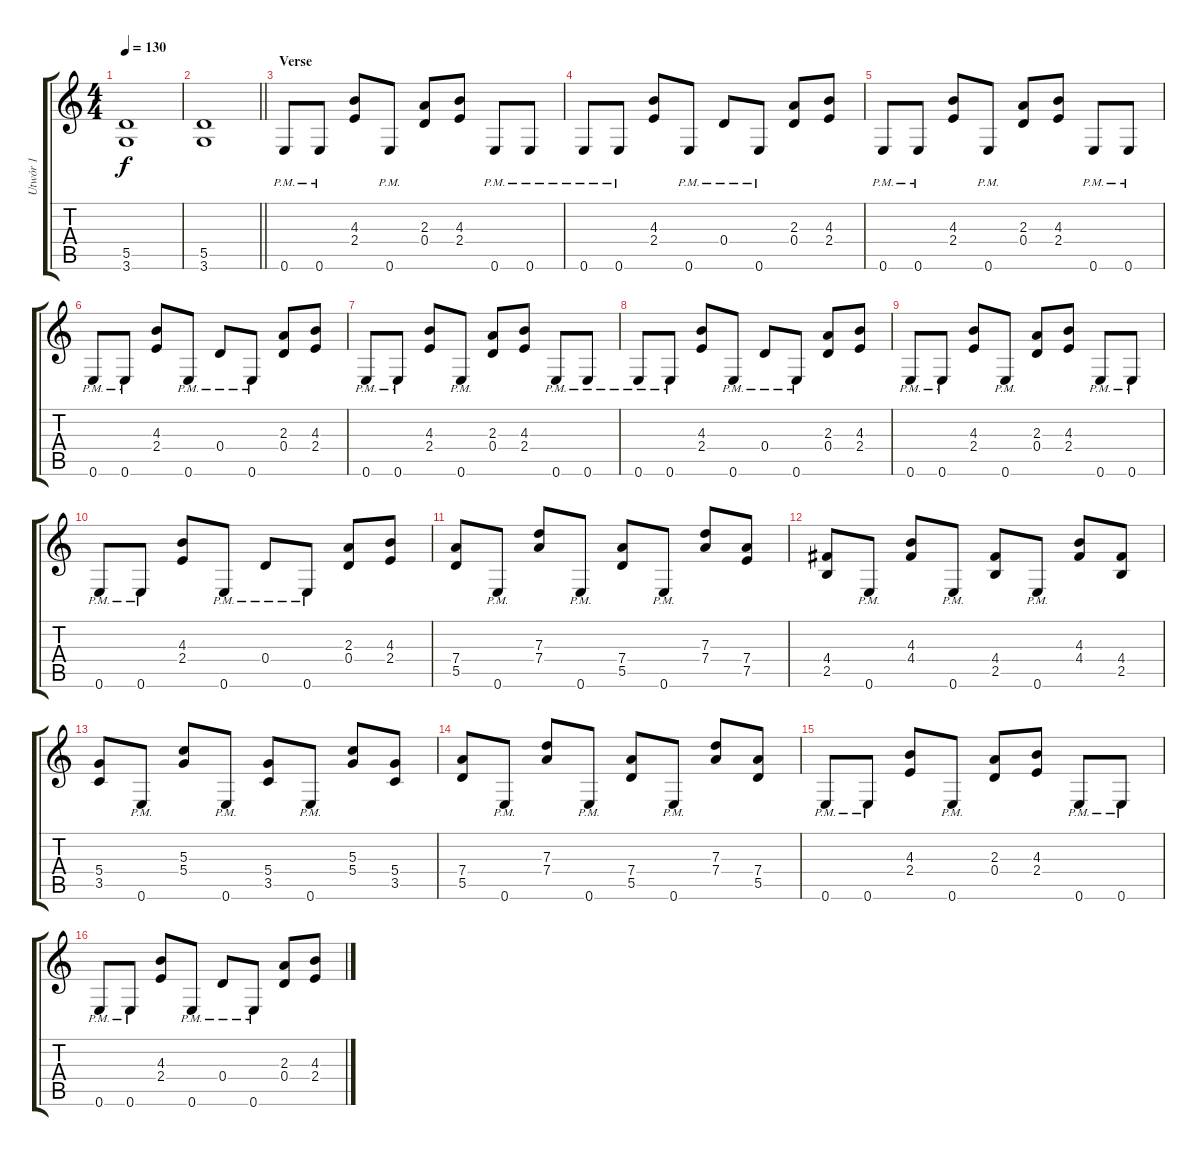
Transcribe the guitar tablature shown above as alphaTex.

\track ("Utwór 1" "Utwór 1") {instrument distortionguitar}
\staff {score tabs}
\tuning (E4 B3 G3 D3 A2 E2) {hide}
\ts (4 4)
\tempo 130
\clef g2
\ks c
(5.5 3.6).1{dy f} |
\barLineRight lightlight
(5.5 3.6).1 |
\section ("" "Verse")
0.6{pm}.8 0.6{pm}.8 (4.3 2.4).8 0.6{pm}.8 (2.3 0.4).8 (4.3 2.4).8 0.6{pm}.8 0.6{pm}.8 |
0.6{pm}.8 0.6{pm}.8 (4.3 2.4).8 0.6{pm}.8 0.4{pm}.8 0.6{pm}.8 (2.3 0.4).8 (4.3 2.4).8 |
0.6{pm}.8 0.6{pm}.8 (4.3 2.4).8 0.6{pm}.8 (2.3 0.4).8 (4.3 2.4).8 0.6{pm}.8 0.6{pm}.8 |
0.6{pm}.8 0.6{pm}.8 (4.3 2.4).8 0.6{pm}.8 0.4{pm}.8 0.6{pm}.8 (2.3 0.4).8 (4.3 2.4).8 |
0.6{pm}.8 0.6{pm}.8 (4.3 2.4).8 0.6{pm}.8 (2.3 0.4).8 (4.3 2.4).8 0.6{pm}.8 0.6{pm}.8 |
0.6{pm}.8 0.6{pm}.8 (4.3 2.4).8 0.6{pm}.8 0.4{pm}.8 0.6{pm}.8 (2.3 0.4).8 (4.3 2.4).8 |
0.6{pm}.8 0.6{pm}.8 (4.3 2.4).8 0.6{pm}.8 (2.3 0.4).8 (4.3 2.4).8 0.6{pm}.8 0.6{pm}.8 |
0.6{pm}.8 0.6{pm}.8 (4.3 2.4).8 0.6{pm}.8 0.4{pm}.8 0.6{pm}.8 (2.3 0.4).8 (4.3 2.4).8 |
(7.4 5.5).8 0.6{pm}.8 (7.3 7.4).8 0.6{pm}.8 (7.4 5.5).8 0.6{pm}.8 (7.3 7.4).8 (7.4 7.5).8 |
(4.4 2.5).8 0.6{pm}.8 (4.3 4.4).8 0.6{pm}.8 (4.4 2.5).8 0.6{pm}.8 (4.3 4.4).8 (4.4 2.5).8 |
(5.4 3.5).8 0.6{pm}.8 (5.3 5.4).8 0.6{pm}.8 (5.4 3.5).8 0.6{pm}.8 (5.3 5.4).8 (5.4 3.5).8 |
(7.4 5.5).8 0.6{pm}.8 (7.3 7.4).8 0.6{pm}.8 (7.4 5.5).8 0.6{pm}.8 (7.3 7.4).8 (7.4 5.5).8 |
0.6{pm}.8 0.6{pm}.8 (4.3 2.4).8 0.6{pm}.8 (2.3 0.4).8 (4.3 2.4).8 0.6{pm}.8 0.6{pm}.8 |
0.6{pm}.8 0.6{pm}.8 (4.3 2.4).8 0.6{pm}.8 0.4{pm}.8 0.6{pm}.8 (2.3 0.4).8 (4.3 2.4).8
